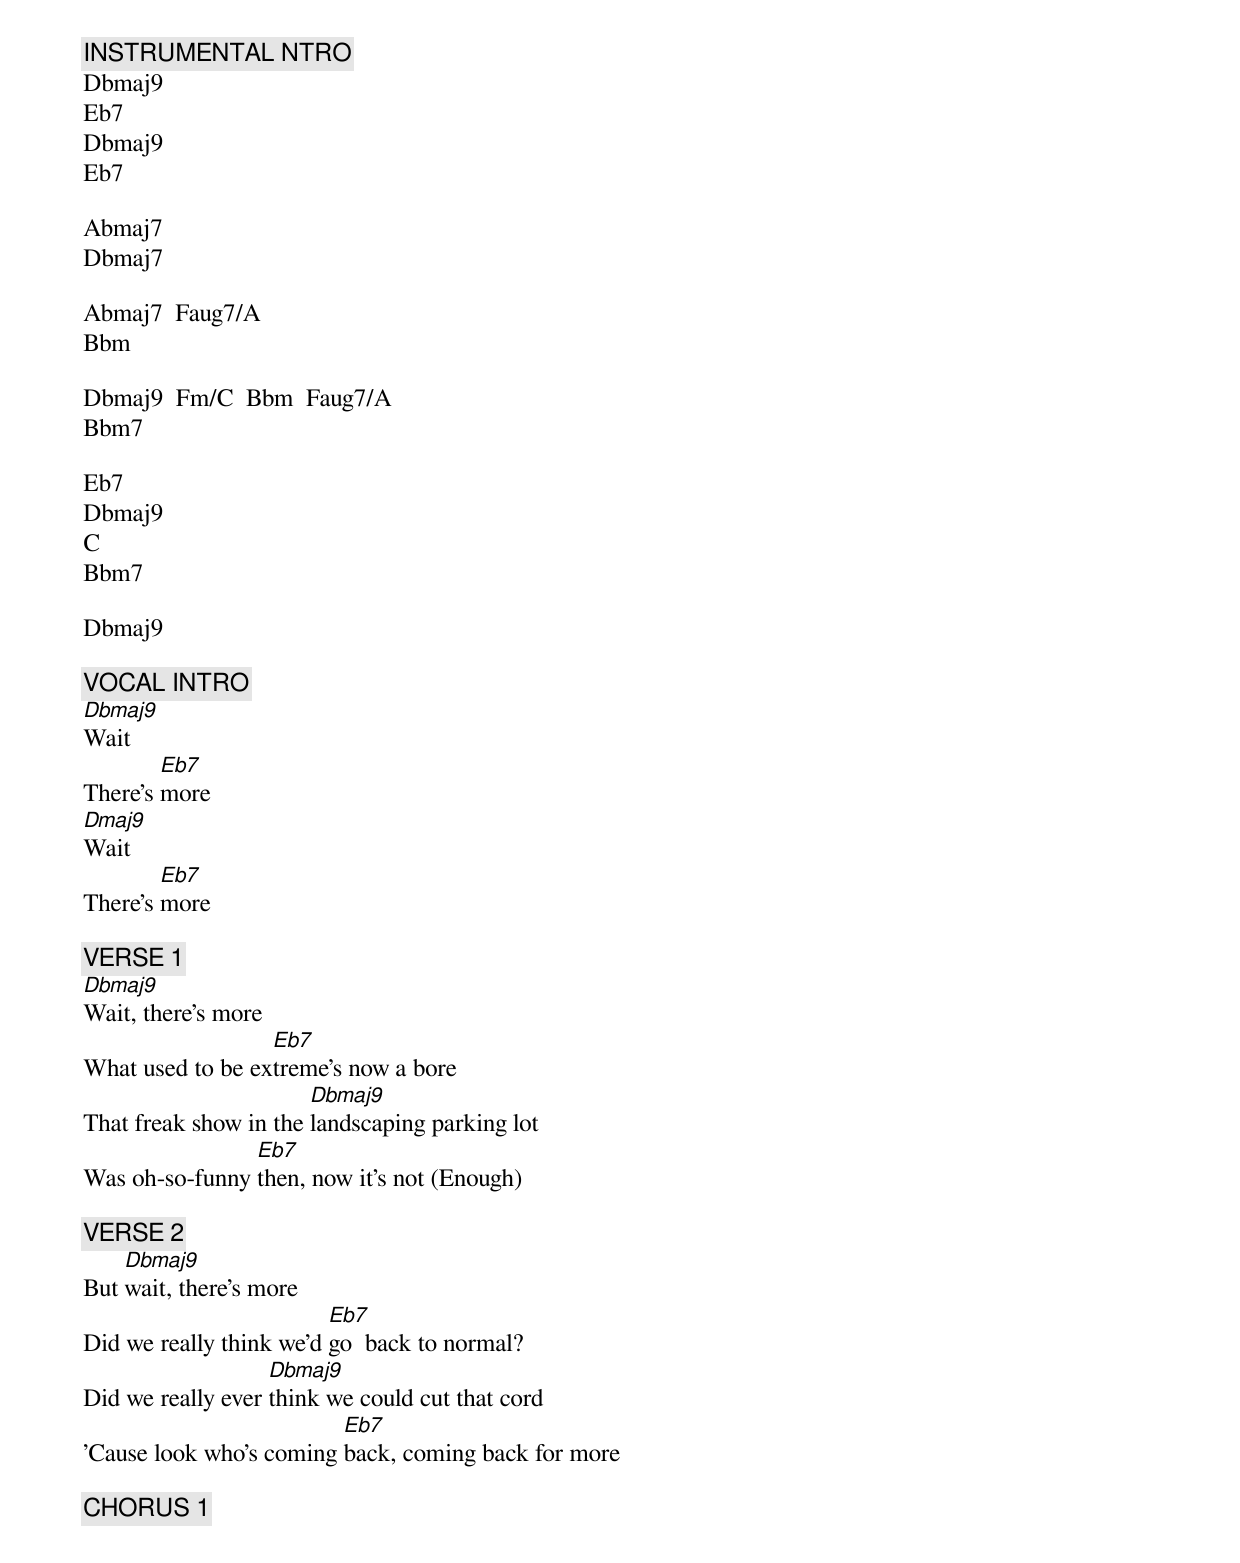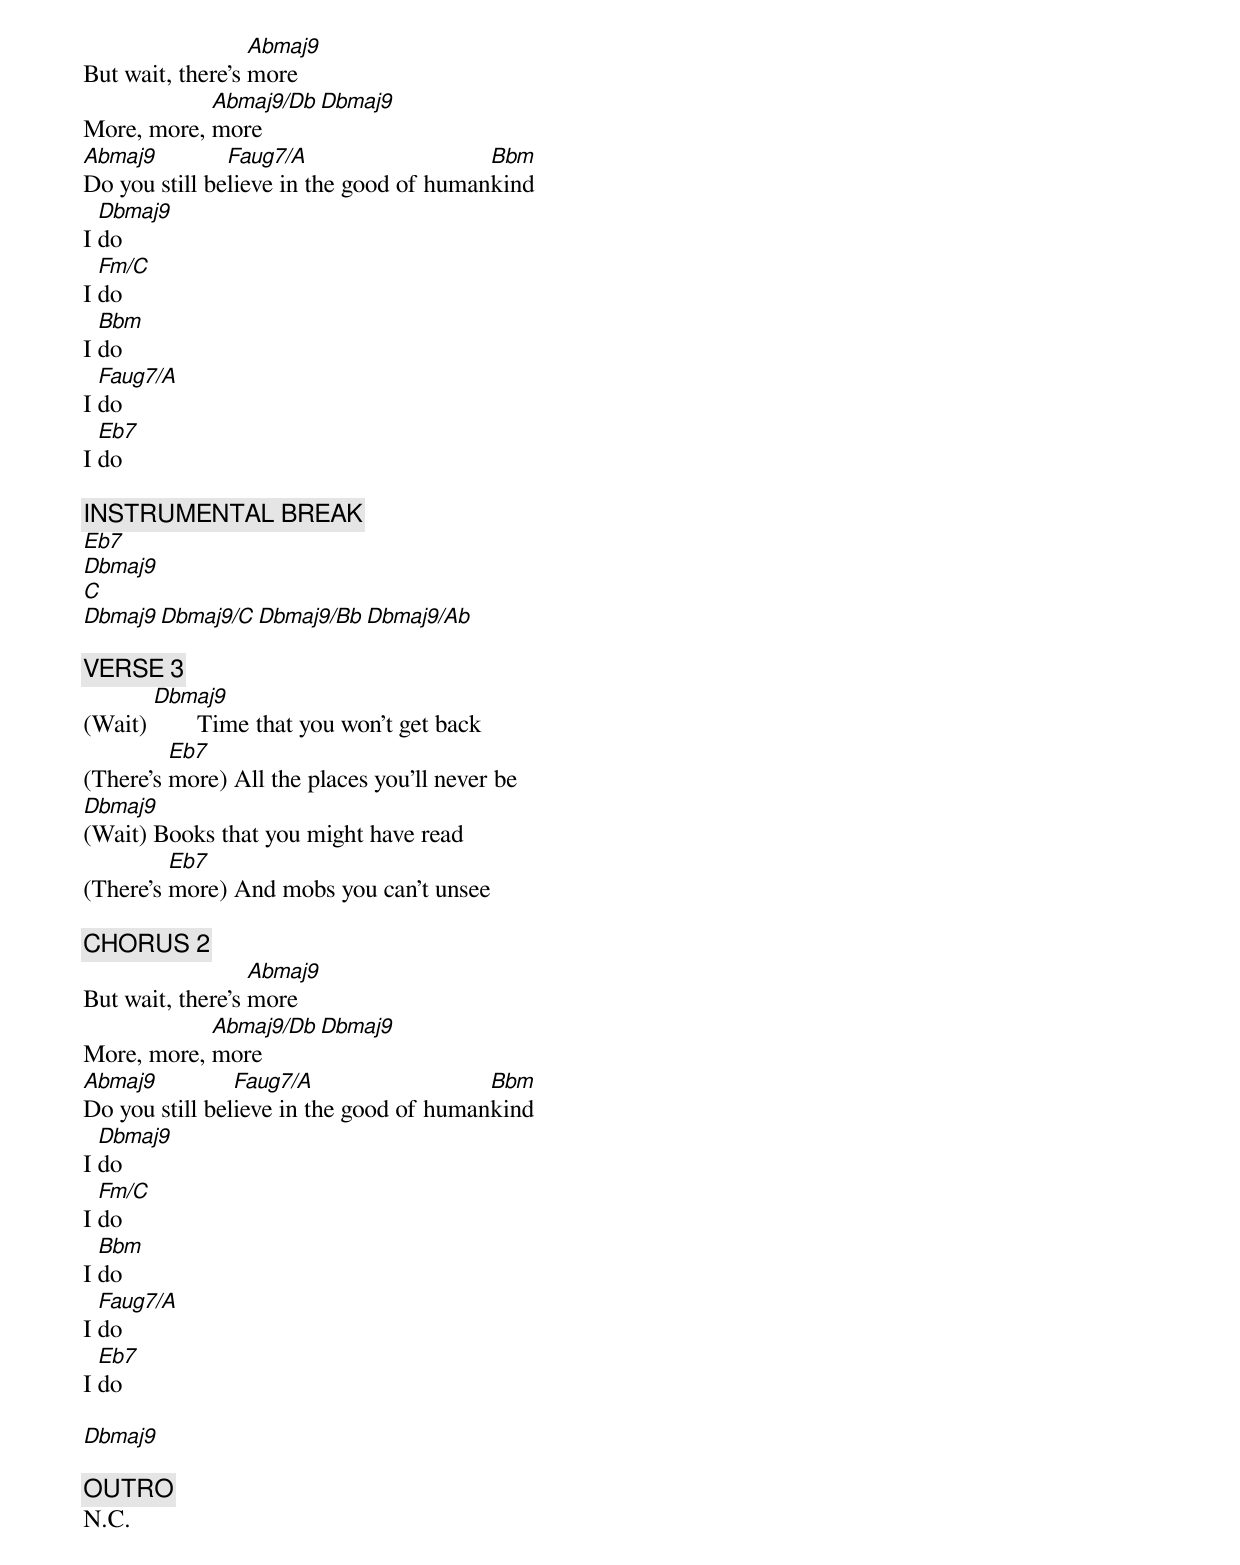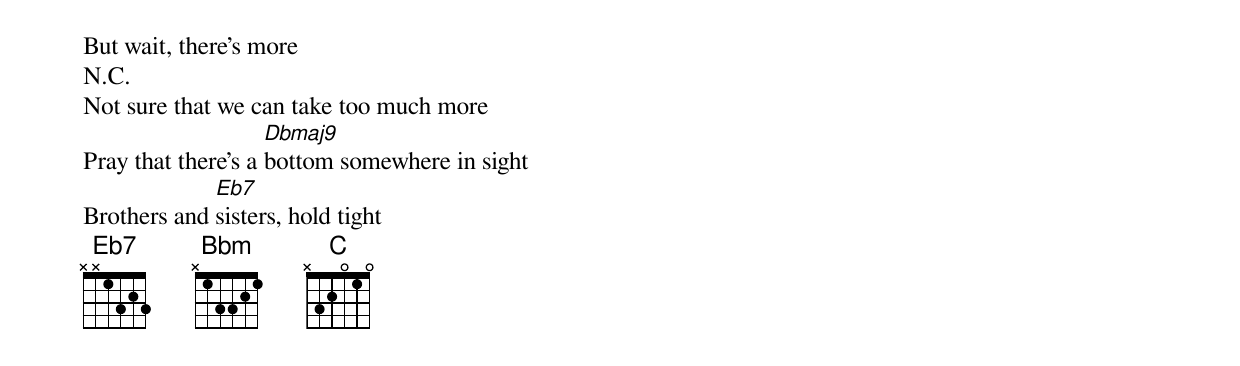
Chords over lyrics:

[INSTRUMENTAL NTRO]
Dbmaj9
Eb7
Dbmaj9
Eb7

Abmaj7
Dbmaj7

Abmaj7  Faug7/A
Bbm

Dbmaj9  Fm/C  Bbm  Faug7/A
Bbm7

Eb7
Dbmaj9
C
Bbm7

Dbmaj9

[VOCAL INTRO]
Dbmaj9
Wait
        Eb7
There's more
Dmaj9
Wait
        Eb7
There’s more

[VERSE 1]
Dbmaj9
Wait, there's more
                  Eb7
What used to be extreme's now a bore
                       Dbmaj9
That freak show in the landscaping parking lot
                Eb7
Was oh-so-funny then, now it’s not (Enough)

[VERSE 2]
    Dbmaj9
But wait, there's more
                         Eb7
Did we really think we'd go  back to normal?
                   Dbmaj9
Did we really ever think we could cut that cord
                         Eb7
'Cause look who's coming back, coming back for more

[CHORUS 1]
                  Abmaj9
But wait, there's more
            Abmaj9/Db  Dbmaj9
More, more, more
Abmaj9         Faug7/A                   Bbm
Do you still believe in the good of humankind
  Dbmaj9
I do
  Fm/C
I do
  Bbm
I do
  Faug7/A
I do
  Eb7
I do

[INSTRUMENTAL BREAK]
Eb7
Dbmaj9
C
Dbmaj9  Dbmaj9/C  Dbmaj9/Bb  Dbmaj9/Ab

[VERSE 3]
       Dbmaj9
(Wait)        Time that you won't get back
         Eb7
(There's more) All the places you'll never be
Dbmaj9
(Wait) Books that you might have read
         Eb7
(There's more) And mobs you can’t unsee

[CHORUS 2]
                  Abmaj9
But wait, there’s more
            Abmaj9/Db  Dbmaj9
More, more, more
Abmaj9          Faug7/A                  Bbm
Do you still believe in the good of humankind
  Dbmaj9
I do
  Fm/C
I do
  Bbm
I do
  Faug7/A
I do
  Eb7
I do

Dbmaj9

[OUTRO]
N.C.
But wait, there's more
N.C.
Not sure that we can take too much more
                    Dbmaj9
Pray that there’s a bottom somewhere in sight
             Eb7
Brothers and sisters, hold tight
